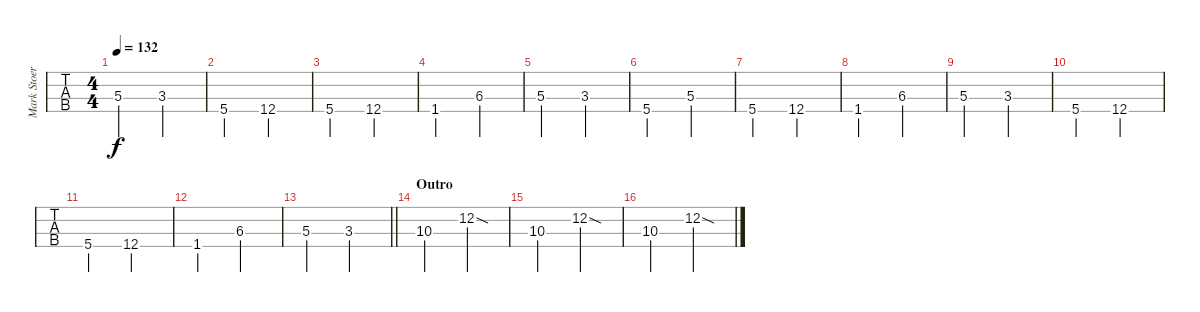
\track ("Mark Stoermer's bass" "Mark Stoer") {instrument electricbassfinger}
\staff {tabs}
\tuning (Gb2 Db2 Ab1 Db1) {hide}
\ts (4 4)
\tempo 132
\clef f4
\ks c
5.3.2{dy f} 3.3.2 |
5.4.2 12.4.2 |
5.4.2 12.4.2 |
1.4.2 6.3.2 |
5.3.2 3.3.2 |
5.4.2 5.3.2 |
5.4.2 12.4.2 |
1.4.2 6.3.2 |
5.3.2 3.3.2 |
5.4.2 12.4.2 |
5.4.2 12.4.2 |
1.4.2 6.3.2 |
\barLineRight lightlight
5.3.2 3.3.2 |
\section ("" "Outro")
10.3.2 12.2{sod}.2 |
10.3.2 12.2{sod}.2 |
10.3.2 12.2{sod}.2
